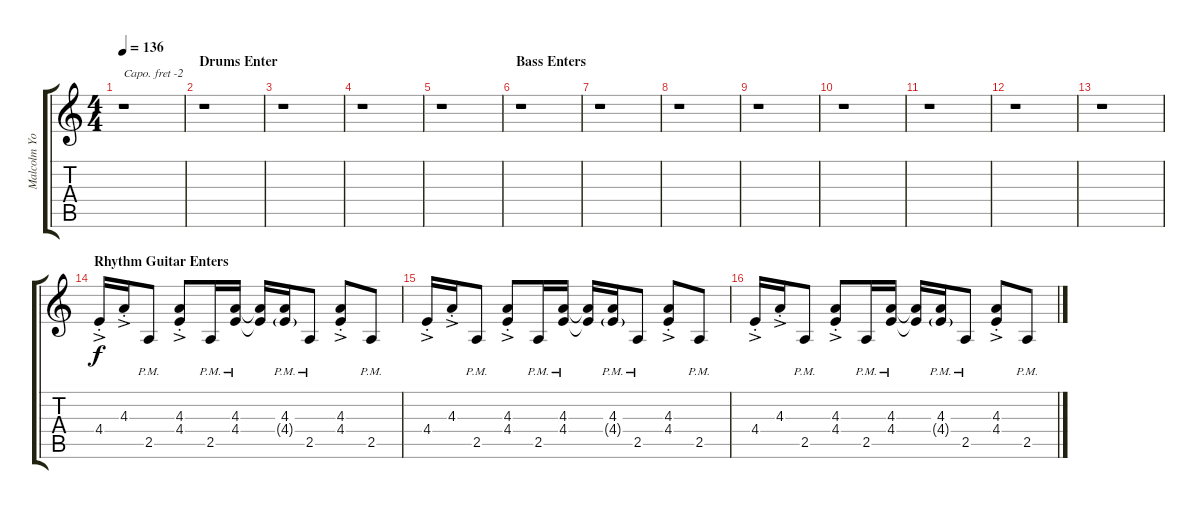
\track ("Malcolm Young - Rhythm Guitar" "Malcolm Yo") {instrument overdrivenguitar}
\staff {score tabs}
\capo -2
\tuning (E4 B3 G3 D3 A2 E2) {hide}
\ts (4 4)
\tempo 136
\clef g2
\ks c
r.1{dy f} |
\section ("" "Drums Enter")
r.1 |
r.1 |
r.1 |
r.1 |
\section ("" "Bass Enters")
r.1 |
r.1 |
r.1 |
r.1 |
r.1 |
r.1 |
r.1 |
r.1 |
\section ("" "Rhythm Guitar Enters")
4.4{ac st}.16 4.3{ac st}.16 2.5{pm}.8 (4.3{ac st} 4.4{ac st}).8 2.5{pm}.16 (4.3{pm} 4.4{pm}).16 (4.3{t} 4.4{t}).16 (4.3{pm} 4.4{g pm}).16 2.5{pm}.8 (4.3{ac st} 4.4{ac st}).8 2.5{pm}.8 |
4.4{ac st}.16 4.3{ac st}.16 2.5{pm}.8 (4.3{ac st} 4.4{ac st}).8 2.5{pm}.16 (4.3{pm} 4.4{pm}).16 (4.3{t} 4.4{t}).16 (4.3{pm} 4.4{g pm}).16 2.5{pm}.8 (4.3{ac st} 4.4{ac st}).8 2.5{pm}.8 |
4.4{ac st}.16 4.3{ac st}.16 2.5{pm}.8 (4.3{ac st} 4.4{ac st}).8 2.5{pm}.16 (4.3{pm} 4.4{pm}).16 (4.3{t} 4.4{t}).16 (4.3{pm} 4.4{g pm}).16 2.5{pm}.8 (4.3{ac st} 4.4{ac st}).8 2.5{pm}.8
